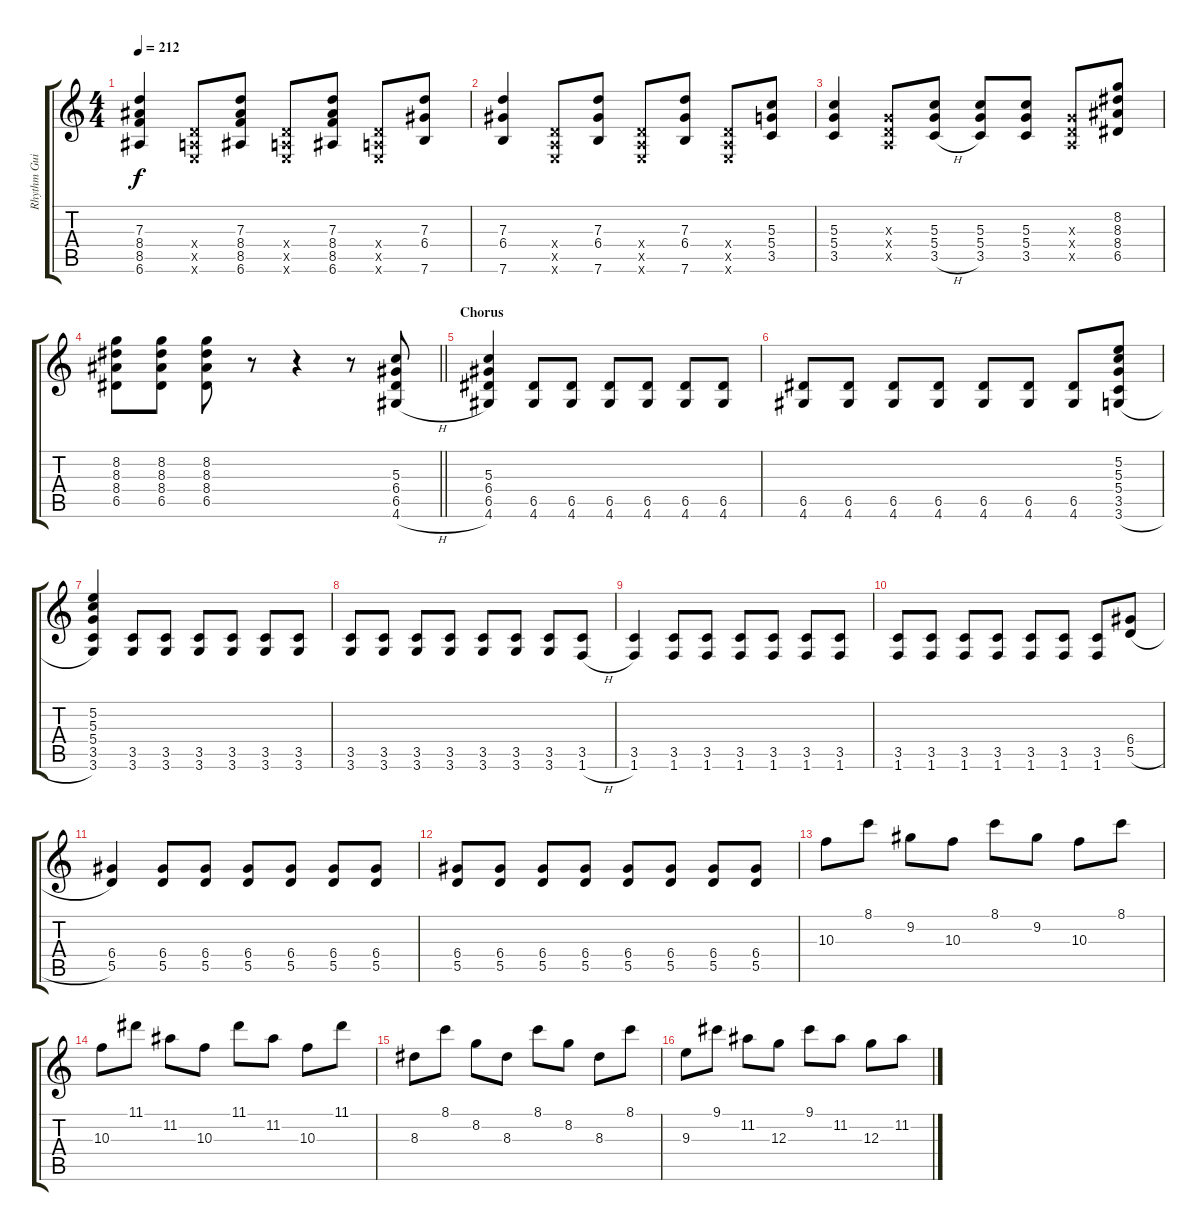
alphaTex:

\track ("Rhythm Guitar" "Rhythm Gui") {instrument distortionguitar}
\staff {score tabs}
\tuning (E4 B3 G3 D3 A2 E2) {hide}
\ts (4 4)
\tempo 212
\clef g2
\ks c
(7.3 8.4 8.5 6.6).4{dy f} (0.4{x} 0.5{x} 0.6{x}).8 (7.3 8.4 8.5 6.6).8 (0.4{x} 0.5{x} 0.6{x}).8 (7.3 8.4 8.5 6.6).8 (0.4{x} 0.5{x} 0.6{x}).8 (7.3 6.4 7.6).8 |
(7.3 6.4 7.6).4 (0.4{x} 0.5{x} 0.6{x}).8 (7.3 6.4 7.6).8 (0.4{x} 0.5{x} 0.6{x}).8 (7.3 6.4 7.6).8 (0.4{x} 0.5{x} 0.6{x}).8 (5.3 5.4 3.5).8 |
(5.3 5.4 3.5).4 (0.3{x} 0.4{x} 0.5{x}).8 (5.3 5.4 3.5{h}).8 (5.3 5.4 3.5).8 (5.3 5.4 3.5).8 (0.3{x} 0.4{x} 0.5{x}).8 (8.2 8.3 8.4 6.5).8 |
\barLineRight lightlight
(8.2 8.3 8.4 6.5).8 (8.2 8.3 8.4 6.5).8 (8.2 8.3 8.4 6.5).8 r.8 r.4 r.8 (5.3 6.4 6.5 4.6{h}).8 |
\section ("" "Chorus")
(5.3 6.4 6.5 4.6).4 (6.5 4.6).8 (6.5 4.6).8 (6.5 4.6).8 (6.5 4.6).8 (6.5 4.6).8 (6.5 4.6).8 |
(6.5 4.6).8 (6.5 4.6).8 (6.5 4.6).8 (6.5 4.6).8 (6.5 4.6).8 (6.5 4.6).8 (6.5 4.6).8 (5.2 5.3 5.4 3.5 3.6{h}).8 |
(5.2 5.3 5.4 3.5 3.6).4 (3.5 3.6).8 (3.5 3.6).8 (3.5 3.6).8 (3.5 3.6).8 (3.5 3.6).8 (3.5 3.6).8 |
(3.5 3.6).8 (3.5 3.6).8 (3.5 3.6).8 (3.5 3.6).8 (3.5 3.6).8 (3.5 3.6).8 (3.5 3.6).8 (3.5 1.6{h}).8 |
(3.5 1.6).4 (3.5 1.6).8 (3.5 1.6).8 (3.5 1.6).8 (3.5 1.6).8 (3.5 1.6).8 (3.5 1.6).8 |
(3.5 1.6).8 (3.5 1.6).8 (3.5 1.6).8 (3.5 1.6).8 (3.5 1.6).8 (3.5 1.6).8 (3.5 1.6).8 (6.4 5.5{h}).8 |
(6.4 5.5).4 (6.4 5.5).8 (6.4 5.5).8 (6.4 5.5).8 (6.4 5.5).8 (6.4 5.5).8 (6.4 5.5).8 |
(6.4 5.5).8 (6.4 5.5).8 (6.4 5.5).8 (6.4 5.5).8 (6.4 5.5).8 (6.4 5.5).8 (6.4 5.5).8 (6.4 5.5).8 |
10.3.8 8.1.8 9.2.8 10.3.8 8.1.8 9.2.8 10.3.8 8.1.8 |
10.3.8 11.1.8 11.2.8 10.3.8 11.1.8 11.2.8 10.3.8 11.1.8 |
8.3.8 8.1.8 8.2.8 8.3.8 8.1.8 8.2.8 8.3.8 8.1.8 |
9.3.8 9.1.8 11.2.8 12.3.8 9.1.8 11.2.8 12.3.8 11.2.8
